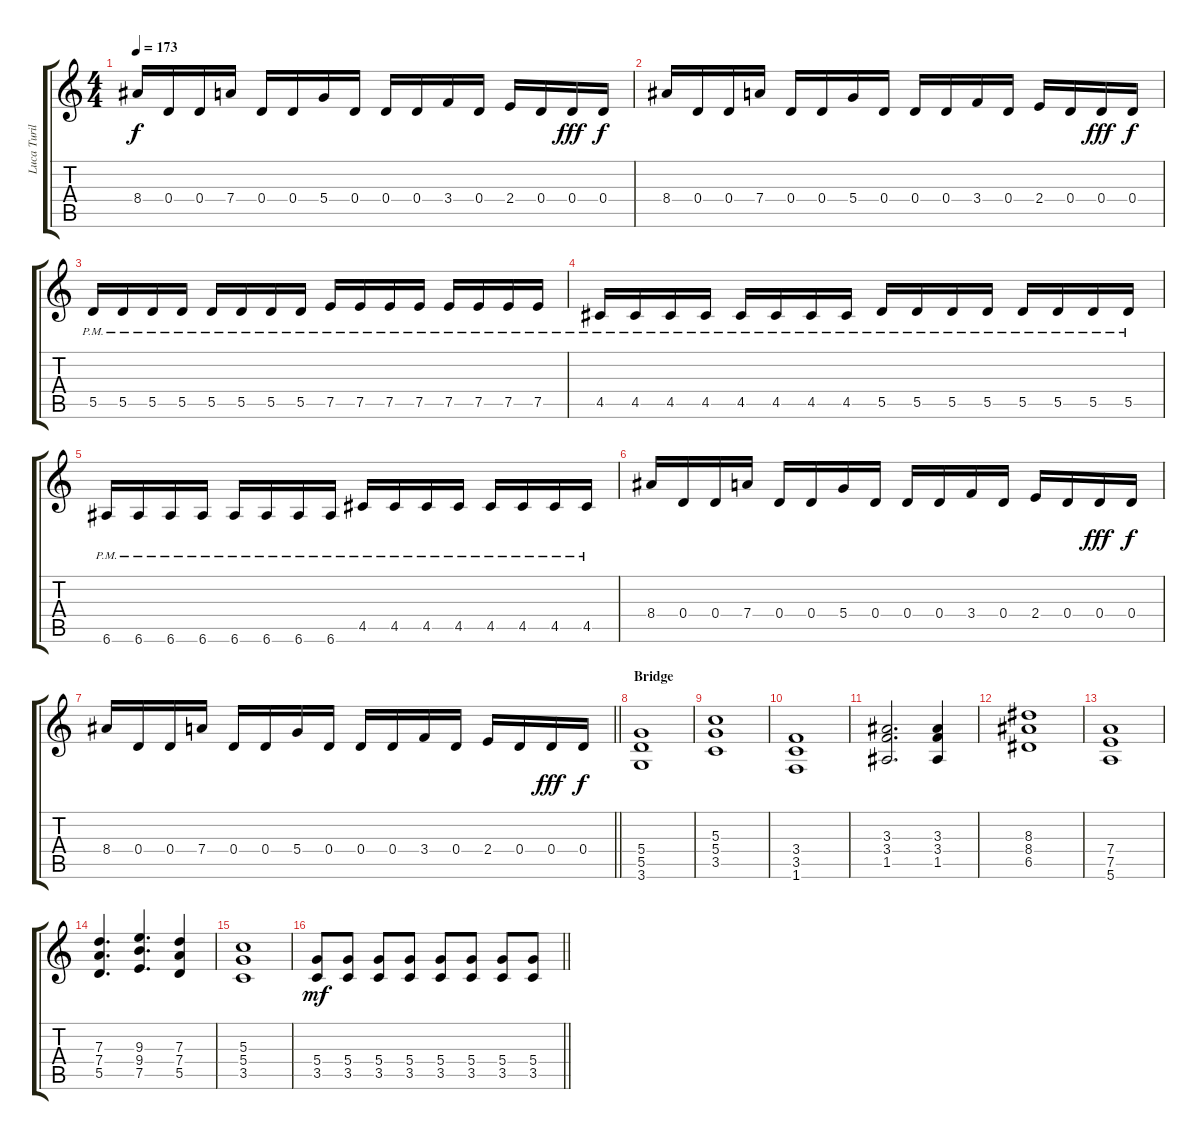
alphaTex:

\track ("Luca Turilli" "Luca Turil") {instrument overdrivenguitar}
\staff {score tabs}
\tuning (E4 B3 G3 D3 A2 E2) {hide}
\ts (4 4)
\tempo 173
\clef g2
\ks c
8.4.16{dy f} 0.4.16 0.4.16 7.4.16 0.4.16 0.4.16 5.4.16 0.4.16 0.4.16 0.4.16 3.4.16 0.4.16 2.4.16 0.4.16 0.4.16{dy fff} 0.4.16{dy f} |
8.4.16 0.4.16 0.4.16 7.4.16 0.4.16 0.4.16 5.4.16 0.4.16 0.4.16 0.4.16 3.4.16 0.4.16 2.4.16 0.4.16 0.4.16{dy fff} 0.4.16{dy f} |
5.5{pm}.16 5.5{pm}.16 5.5{pm}.16 5.5{pm}.16 5.5{pm}.16 5.5{pm}.16 5.5{pm}.16 5.5{pm}.16 7.5{pm}.16 7.5{pm}.16 7.5{pm}.16 7.5{pm}.16 7.5{pm}.16 7.5{pm}.16 7.5{pm}.16 7.5{pm}.16 |
4.5{pm}.16 4.5{pm}.16 4.5{pm}.16 4.5{pm}.16 4.5{pm}.16 4.5{pm}.16 4.5{pm}.16 4.5{pm}.16 5.5{pm}.16 5.5{pm}.16 5.5{pm}.16 5.5{pm}.16 5.5{pm}.16 5.5{pm}.16 5.5{pm}.16 5.5{pm}.16 |
6.6{pm}.16 6.6{pm}.16 6.6{pm}.16 6.6{pm}.16 6.6{pm}.16 6.6{pm}.16 6.6{pm}.16 6.6{pm}.16 4.5{pm}.16 4.5{pm}.16 4.5{pm}.16 4.5{pm}.16 4.5{pm}.16 4.5{pm}.16 4.5{pm}.16 4.5{pm}.16 |
8.4.16 0.4.16 0.4.16 7.4.16 0.4.16 0.4.16 5.4.16 0.4.16 0.4.16 0.4.16 3.4.16 0.4.16 2.4.16 0.4.16 0.4.16{dy fff} 0.4.16{dy f} |
\barLineRight lightlight
8.4.16 0.4.16 0.4.16 7.4.16 0.4.16 0.4.16 5.4.16 0.4.16 0.4.16 0.4.16 3.4.16 0.4.16 2.4.16 0.4.16 0.4.16{dy fff} 0.4.16{dy f} |
\section ("" "Bridge")
(5.4 5.5 3.6).1 |
(5.3 5.4 3.5).1 |
(3.4 3.5 1.6).1 |
(3.3 3.4 1.5).2{d} (3.3 3.4 1.5).4 |
(8.3 8.4 6.5).1 |
(7.4 7.5 5.6).1 |
(7.3 7.4 5.5).4{d} (9.3 9.4 7.5).4{d} (7.3 7.4 5.5).4 |
(5.3 5.4 3.5).1 |
\barLineRight lightlight
(5.4 3.5).8{dy mf} (5.4 3.5).8 (5.4 3.5).8 (5.4 3.5).8 (5.4 3.5).8 (5.4 3.5).8 (5.4 3.5).8 (5.4 3.5).8
